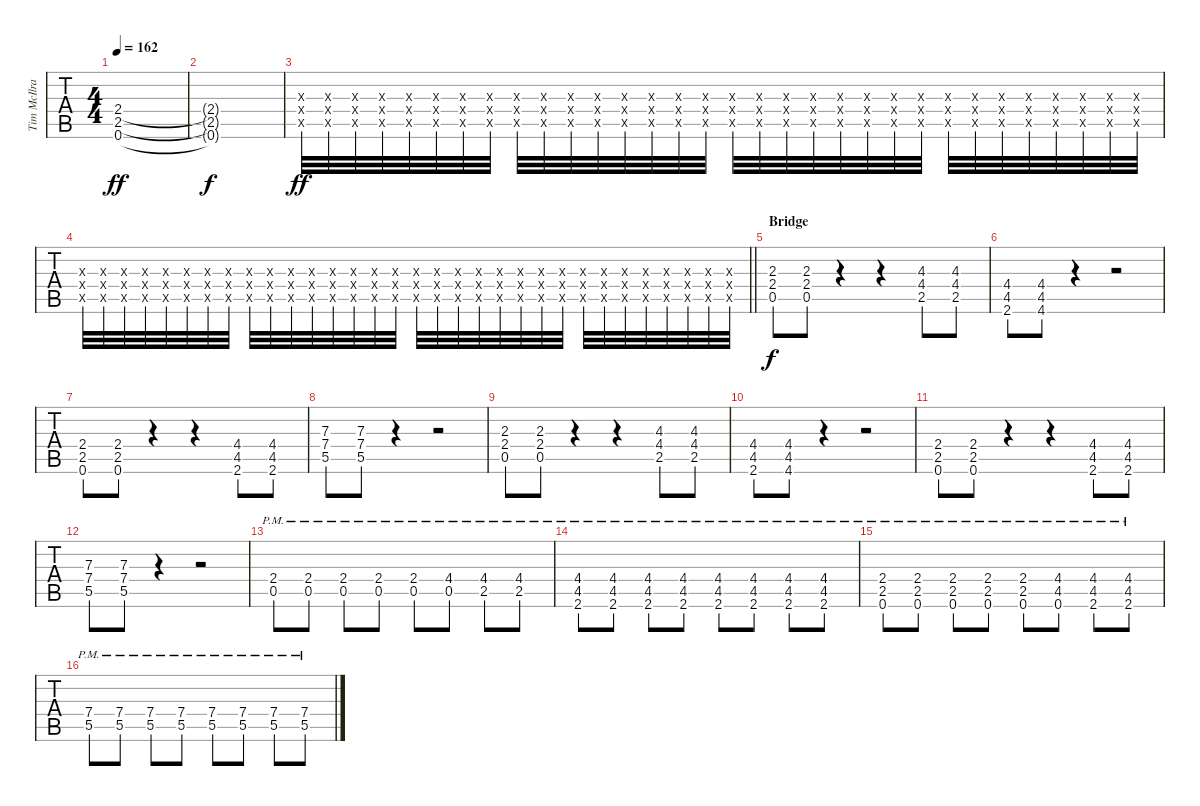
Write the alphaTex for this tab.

\track ("Tim McIlrath - Guitar One" "Tim McIlra") {instrument distortionguitar}
\staff {tabs}
\tuning (Eb4 Bb3 Gb3 Db3 Ab2 Eb2) {hide}
\ts (4 4)
\tempo 162
\clef g2
\ks c
(2.4 2.5 0.6).1{dy ff} |
(2.4{t} 2.5{t} 0.6{t}).1{dy f} |
(30.3{x} 30.4{x} 30.5{x}).32{dy ff} (30.3{x} 30.4{x} 30.5{x}).32 (30.3{x} 30.4{x} 30.5{x}).32 (30.3{x} 30.4{x} 30.5{x}).32 (29.3{x} 29.4{x} 29.5{x}).32 (29.3{x} 29.4{x} 29.5{x}).32 (29.3{x} 29.4{x} 29.5{x}).32 (29.3{x} 29.4{x} 29.5{x}).32 (28.3{x} 28.4{x} 28.5{x}).32 (28.3{x} 28.4{x} 28.5{x}).32 (28.3{x} 28.4{x} 28.5{x}).32 (28.3{x} 28.4{x} 28.5{x}).32 (27.3{x} 27.4{x} 27.5{x}).32 (27.3{x} 27.4{x} 27.5{x}).32 (27.3{x} 27.4{x} 27.5{x}).32 (27.3{x} 27.4{x} 27.5{x}).32 (26.3{x} 26.4{x} 26.5{x}).32 (26.3{x} 26.4{x} 26.5{x}).32 (26.3{x} 26.4{x} 26.5{x}).32 (26.3{x} 26.4{x} 26.5{x}).32 (25.3{x} 25.4{x} 25.5{x}).32 (25.3{x} 25.4{x} 25.5{x}).32 (25.3{x} 25.4{x} 25.5{x}).32 (25.3{x} 25.4{x} 25.5{x}).32 (24.3{x} 24.4{x} 24.5{x}).32 (24.3{x} 24.4{x} 24.5{x}).32 (24.3{x} 24.4{x} 24.5{x}).32 (24.3{x} 24.4{x} 24.5{x}).32 (23.3{x} 23.4{x} 23.5{x}).32 (23.3{x} 23.4{x} 23.5{x}).32 (23.3{x} 23.4{x} 23.5{x}).32 (23.3{x} 23.4{x} 23.5{x}).32 |
\barLineRight lightlight
(22.3{x} 22.4{x} 22.5{x}).32 (22.3{x} 22.4{x} 22.5{x}).32 (22.3{x} 22.4{x} 22.5{x}).32 (22.3{x} 22.4{x} 22.5{x}).32 (21.3{x} 21.4{x} 21.5{x}).32 (21.3{x} 21.4{x} 21.5{x}).32 (21.3{x} 21.4{x} 21.5{x}).32 (21.3{x} 21.4{x} 21.5{x}).32 (20.3{x} 20.4{x} 20.5{x}).32 (20.3{x} 20.4{x} 20.5{x}).32 (20.3{x} 20.4{x} 20.5{x}).32 (20.3{x} 20.4{x} 20.5{x}).32 (19.3{x} 19.4{x} 19.5{x}).32 (19.3{x} 19.4{x} 19.5{x}).32 (19.3{x} 19.4{x} 19.5{x}).32 (19.3{x} 19.4{x} 19.5{x}).32 (18.3{x} 18.4{x} 18.5{x}).32 (18.3{x} 18.4{x} 18.5{x}).32 (18.3{x} 18.4{x} 18.5{x}).32 (18.3{x} 18.4{x} 18.5{x}).32 (17.3{x} 17.4{x} 17.5{x}).32 (17.3{x} 17.4{x} 17.5{x}).32 (17.3{x} 17.4{x} 17.5{x}).32 (17.3{x} 17.4{x} 17.5{x}).32 (16.3{x} 16.4{x} 16.5{x}).32 (16.3{x} 16.4{x} 16.5{x}).32 (16.3{x} 16.4{x} 16.5{x}).32 (16.3{x} 16.4{x} 16.5{x}).32 (15.3{x} 15.4{x} 15.5{x}).32 (15.3{x} 15.4{x} 15.5{x}).32 (15.3{x} 15.4{x} 15.5{x}).32 (15.3{x} 15.4{x} 15.5{x}).32 |
\section ("" "Bridge")
(2.3 2.4 0.5).8{dy f} (2.3 2.4 0.5).8 r.4 r.4 (4.3 4.4 2.5).8 (4.3 4.4 2.5).8 |
(4.4 4.5 2.6).8 (4.4 4.5 4.6).8 r.4 r.2 |
(2.4 2.5 0.6).8 (2.4 2.5 0.6).8 r.4 r.4 (4.4 4.5 2.6).8 (4.4 4.5 2.6).8 |
(7.3 7.4 5.5).8 (7.3 7.4 5.5).8 r.4 r.2 |
(2.3 2.4 0.5).8 (2.3 2.4 0.5).8 r.4 r.4 (4.3 4.4 2.5).8 (4.3 4.4 2.5).8 |
(4.4 4.5 2.6).8 (4.4 4.5 4.6).8 r.4 r.2 |
(2.4 2.5 0.6).8 (2.4 2.5 0.6).8 r.4 r.4 (4.4 4.5 2.6).8 (4.4 4.5 2.6).8 |
(7.3 7.4 5.5).8 (7.3 7.4 5.5).8 r.4 r.2 |
(2.4{pm} 0.5{pm}).8 (2.4{pm} 0.5{pm}).8 (2.4{pm} 0.5{pm}).8 (2.4{pm} 0.5{pm}).8 (2.4{pm} 0.5{pm}).8 (4.4{pm} 0.5{pm}).8 (4.4{pm} 2.5{pm}).8 (4.4{pm} 2.5{pm}).8 |
(4.4{pm} 4.5{pm} 2.6{pm}).8 (4.4{pm} 4.5{pm} 2.6{pm}).8 (4.4{pm} 4.5{pm} 2.6{pm}).8 (4.4{pm} 4.5{pm} 2.6{pm}).8 (4.4{pm} 4.5{pm} 2.6{pm}).8 (4.4{pm} 4.5{pm} 2.6{pm}).8 (4.4{pm} 4.5{pm} 2.6{pm}).8 (4.4{pm} 4.5{pm} 2.6{pm}).8 |
(2.4{pm} 2.5{pm} 0.6{pm}).8 (2.4{pm} 2.5{pm} 0.6{pm}).8 (2.4{pm} 2.5{pm} 0.6{pm}).8 (2.4{pm} 2.5{pm} 0.6{pm}).8 (2.4{pm} 2.5{pm} 0.6{pm}).8 (4.4{pm} 4.5{pm} 0.6{pm}).8 (4.4{pm} 4.5{pm} 2.6{pm}).8 (4.4{pm} 4.5{pm} 2.6{pm}).8 |
(7.4{pm} 5.5{pm}).8 (7.4{pm} 5.5{pm}).8 (7.4{pm} 5.5{pm}).8 (7.4{pm} 5.5{pm}).8 (7.4{pm} 5.5{pm}).8 (7.4{pm} 5.5{pm}).8 (7.4{pm} 5.5{pm}).8 (7.4{pm} 5.5{pm}).8
